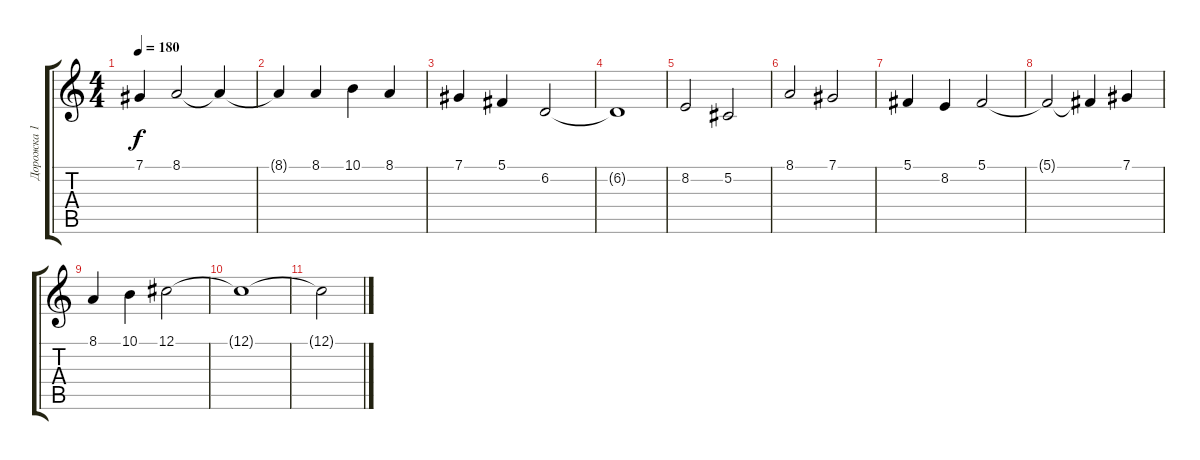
\track ("Дорожка 1" "Дорожка 1") {instrument tremolostrings}
\staff {score tabs}
\tuning (Db4 Ab3 E3 B2 Gb2 Db2) {hide}
\ts (4 4)
\tempo 180
\clef g2
\ks c
7.1{t}.4{dy f} 8.1.2 8.1{t}.4 |
8.1{t}.4 8.1.4 10.1.4 8.1.4 |
7.1.4 5.1.4 6.2.2 |
6.2{t}.1 |
8.2.2 5.2.2 |
8.1.2 7.1.2 |
5.1.4 8.2.4 5.1.2 |
5.1{t}.2 5.1{t}.4 7.1.4 |
8.1.4 10.1.4 12.1.2 |
12.1{t}.1 |
12.1{t}.2
